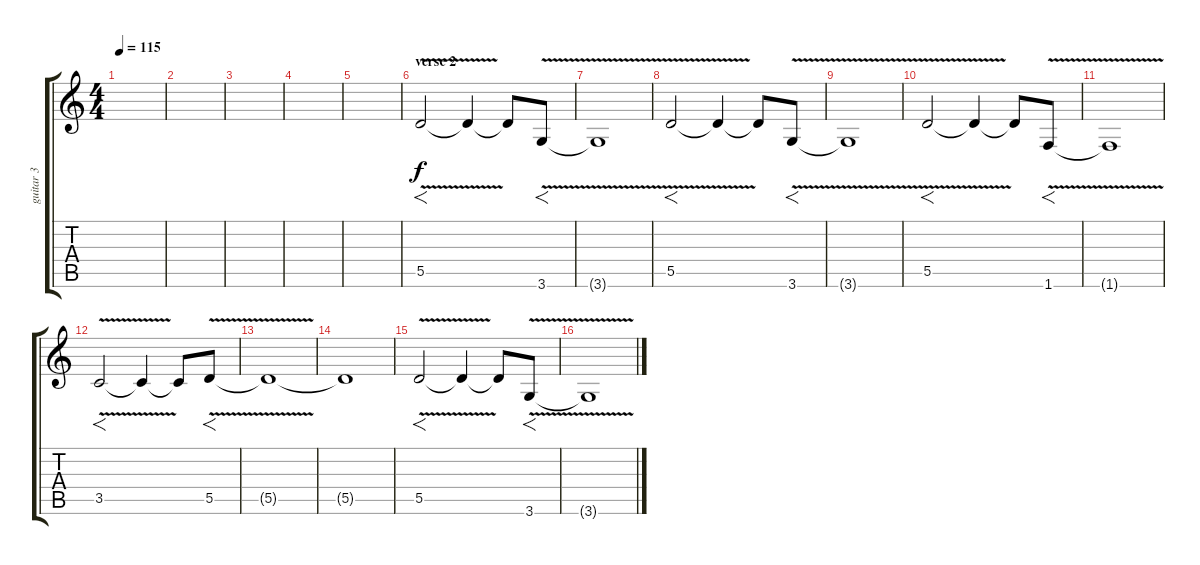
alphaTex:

\track ("guitar 3" "guitar 3") {instrument overdrivenguitar}
\staff {score tabs}
\tuning (E4 B3 G3 D3 A2 E2) {hide}
\ts (4 4)
\tempo 115
\clef g2
\ks c
|
|
|
|
|
\section ("" "verse 2")
5.5{v}.2{f volume 13 instrument tuba} 5.5{t}.4 5.5{t}.8 3.6{v}.8{f} |
3.6{t}.1 |
5.5{v}.2{f} 5.5{t}.4 5.5{t}.8 3.6{v}.8{f} |
3.6{t}.1 |
5.5{v}.2{f} 5.5{t}.4 5.5{t}.8 1.6{v}.8{f} |
1.6{t}.1 |
3.5{v}.2{f} 3.5{t}.4 3.5{t}.8 5.5{v}.8{f} |
5.5{t}.1 |
5.5{t}.1 |
5.5{v}.2{f volume 13 instrument tuba} 5.5{t}.4 5.5{t}.8 3.6{v}.8{f} |
3.6{t}.1
